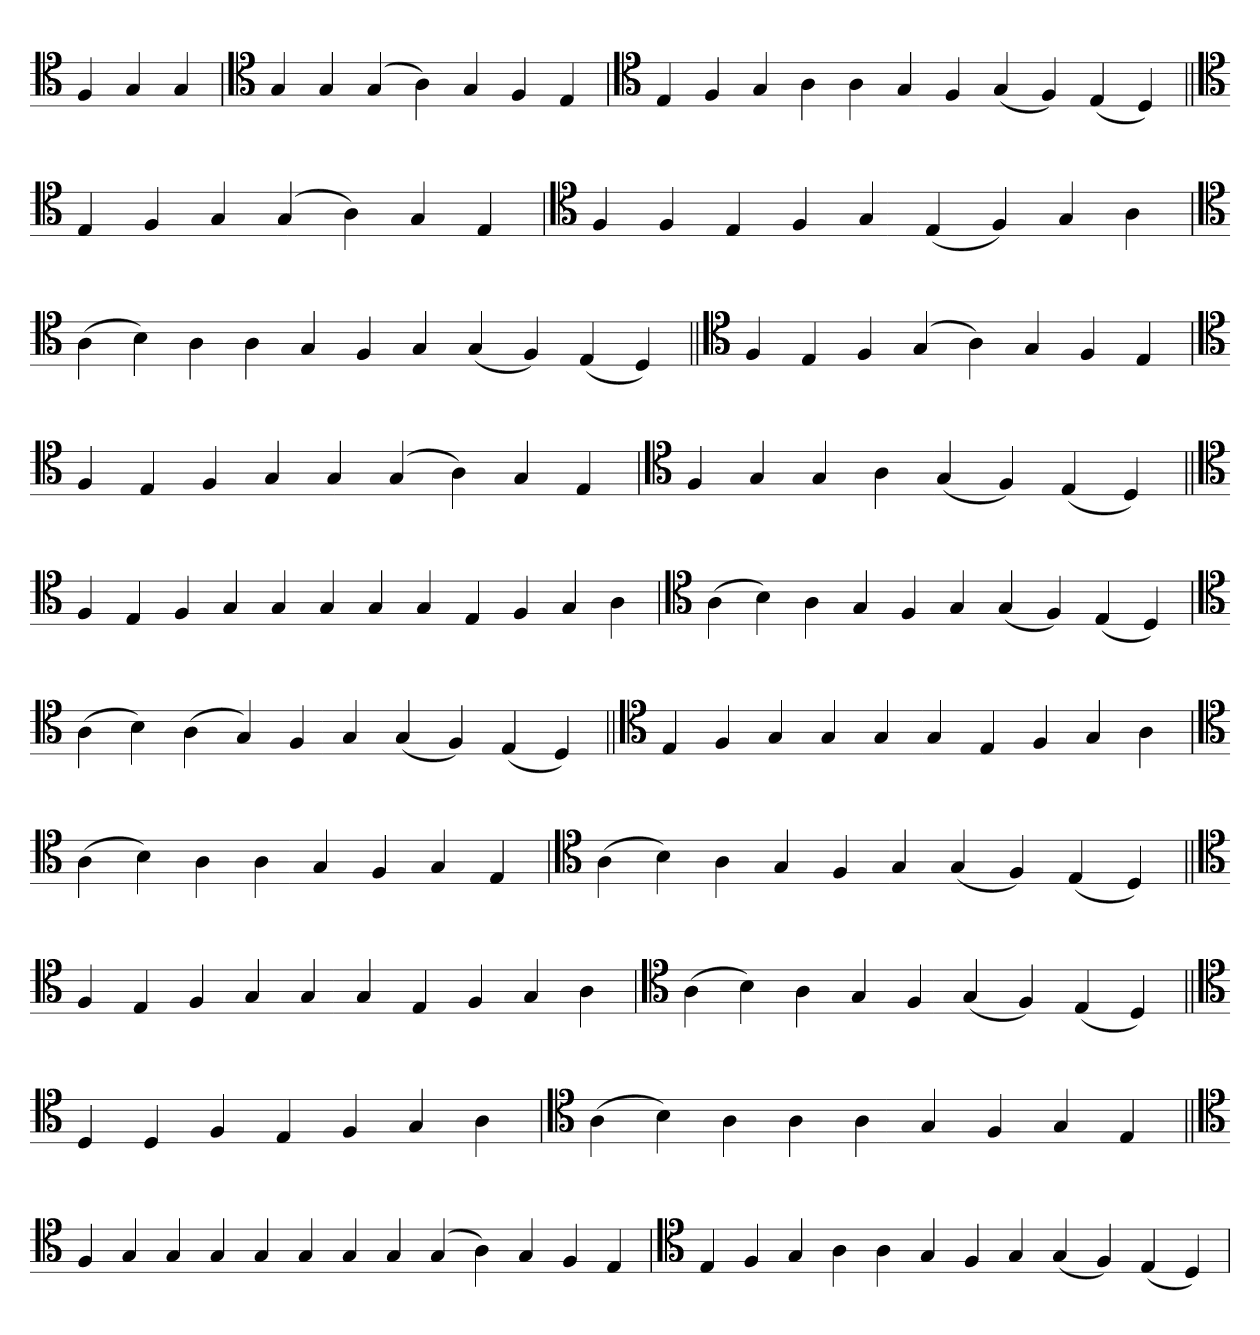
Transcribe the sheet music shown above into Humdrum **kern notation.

**kern
*part1
*staff1
*clefC4
=
4F
4G
4G
=`
*clefC4
4G
4G
(4G
4A)
4G
4F
4E
=`
*clefC4
4E
4F
4G
4A
4A
4G
4F
(4G
4F)
(4E
4D)
=||
*clefC4
4E
4F
4G
(4G
4A)
4G
4E
=`
*clefC4
4F
4F
4E
4F
4G
(4E
4F)
4G
4A
=`
*clefC4
(4A
4B)
4A
4A
4G
4F
4G
(4G
4F)
(4E
4D)
=||
*clefC4
4F
4E
4F
(4G
4A)
4G
4F
4E
=`
*clefC4
4F
4E
4F
4G
4G
(4G
4A)
4G
4E
=`
*clefC4
4F
4G
4G
4A
(4G
4F)
(4E
4D)
=||
*clefC4
4F
4E
4F
4G
4G
4G
4G
4G
4E
4F
4G
4A
=`
*clefC4
(4A
4B)
4A
4G
4F
4G
(4G
4F)
(4E
4D)
='
*clefC4
(4A
4B)
(4A
4G)
4F
4G
(4G
4F)
(4E
4D)
=||
*clefC4
4E
4F
4G
4G
4G
4G
4E
4F
4G
4A
=`
*clefC4
(4A
4B)
4A
4A
4G
4F
4G
4E
=`
*clefC4
(4A
4B)
4A
4G
4F
4G
(4G
4F)
(4E
4D)
=||
*clefC4
4F
4E
4F
4G
4G
4G
4E
4F
4G
4A
=`
*clefC4
(4A
4B)
4A
4G
4F
(4G
4F)
(4E
4D)
=||
*clefC4
4D
4D
4F
4E
4F
4G
4A
='
*clefC4
(4A
4B)
4A
4A
4A
4G
4F
4G
4E
=||
*clefC4
4F
4G
4G
4G
4G
4G
4G
4G
(4G
4A)
4G
4F
4E
=`
*clefC4
4E
4F
4G
4A
4A
4G
4F
4G
(4G
4F)
(4E
4D)
='
*-
